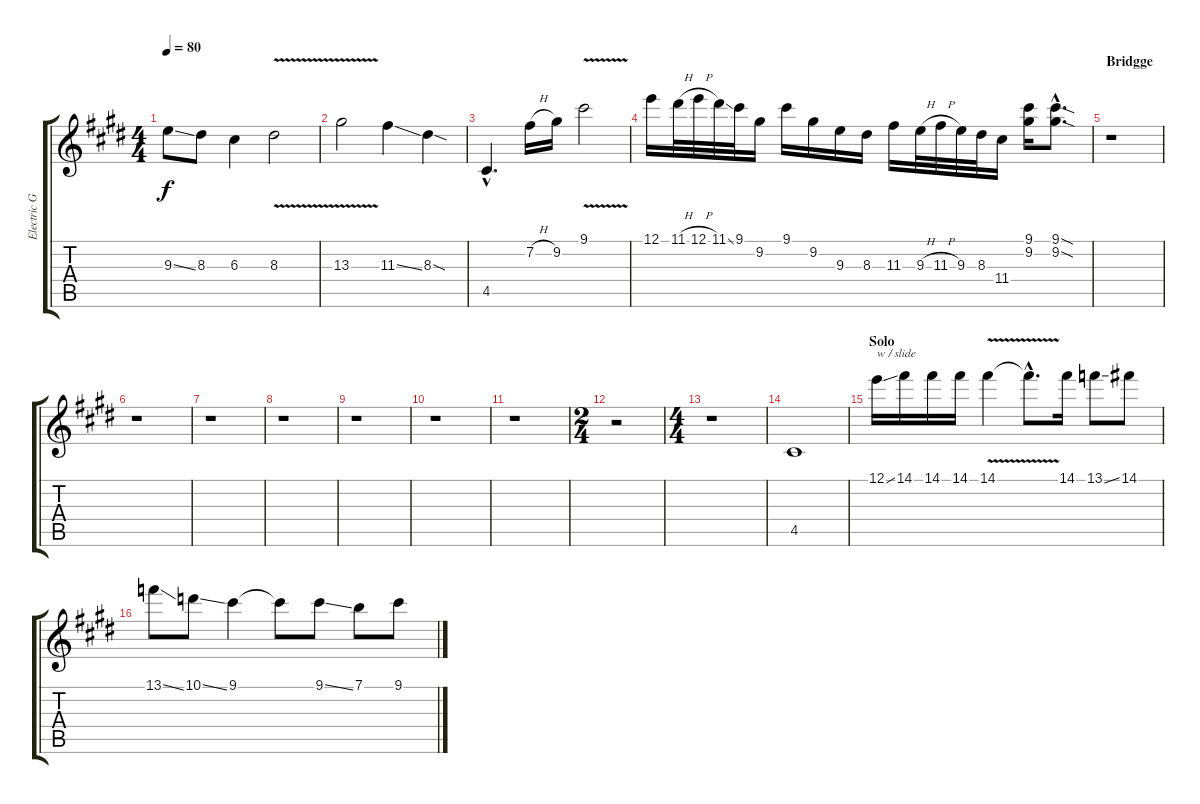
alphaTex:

\track ("Electric Guitar" "Electric G") {instrument overdrivenguitar}
\staff {score tabs}
\tuning (E4 B3 G3 D3 A2 E2) {hide}
\ts (4 4)
\tempo 80
\clef g2
\ks c#minor
9.3{ss}.8{dy f} 8.3.8 6.3.4 8.3{v}.2 |
13.3{v}.2 11.3{ss}.4 8.3{sod}.4 |
4.5{hac}.4{d} 7.2{h}.16 9.2.16 9.1{v}.2 |
12.1.16 11.1{h}.32 12.1{h}.32 11.1{ss}.32 9.1.32 9.2.16 9.1.16 9.2.16 9.3.16 8.3.16 11.3.16 9.3{h}.32 11.3{h}.32 9.3.32 8.3.32 11.4.16 (9.1 9.2).16 (9.1{sod hac} 9.2{sod hac}).8{d} |
\section ("" "Bridgge")
r.1 |
r.1 |
r.1 |
r.1 |
r.1 |
r.1 |
r.1 |
\ts (2 4)
r.2 |
\ts (4 4)
r.1 |
4.5.1 |
\section ("" "Solo")
12.1{ss}.16{txt "w / slide"} 14.1.16 14.1.16 14.1.16 14.1{v}.4 14.1{hac t}.8{d} 14.1.16 13.1{ss}.8 14.1.8 |
13.1{ss}.8 10.1{ss}.8 9.1.4 9.1{t}.8 9.1{ss}.8 7.1.8 9.1.8
